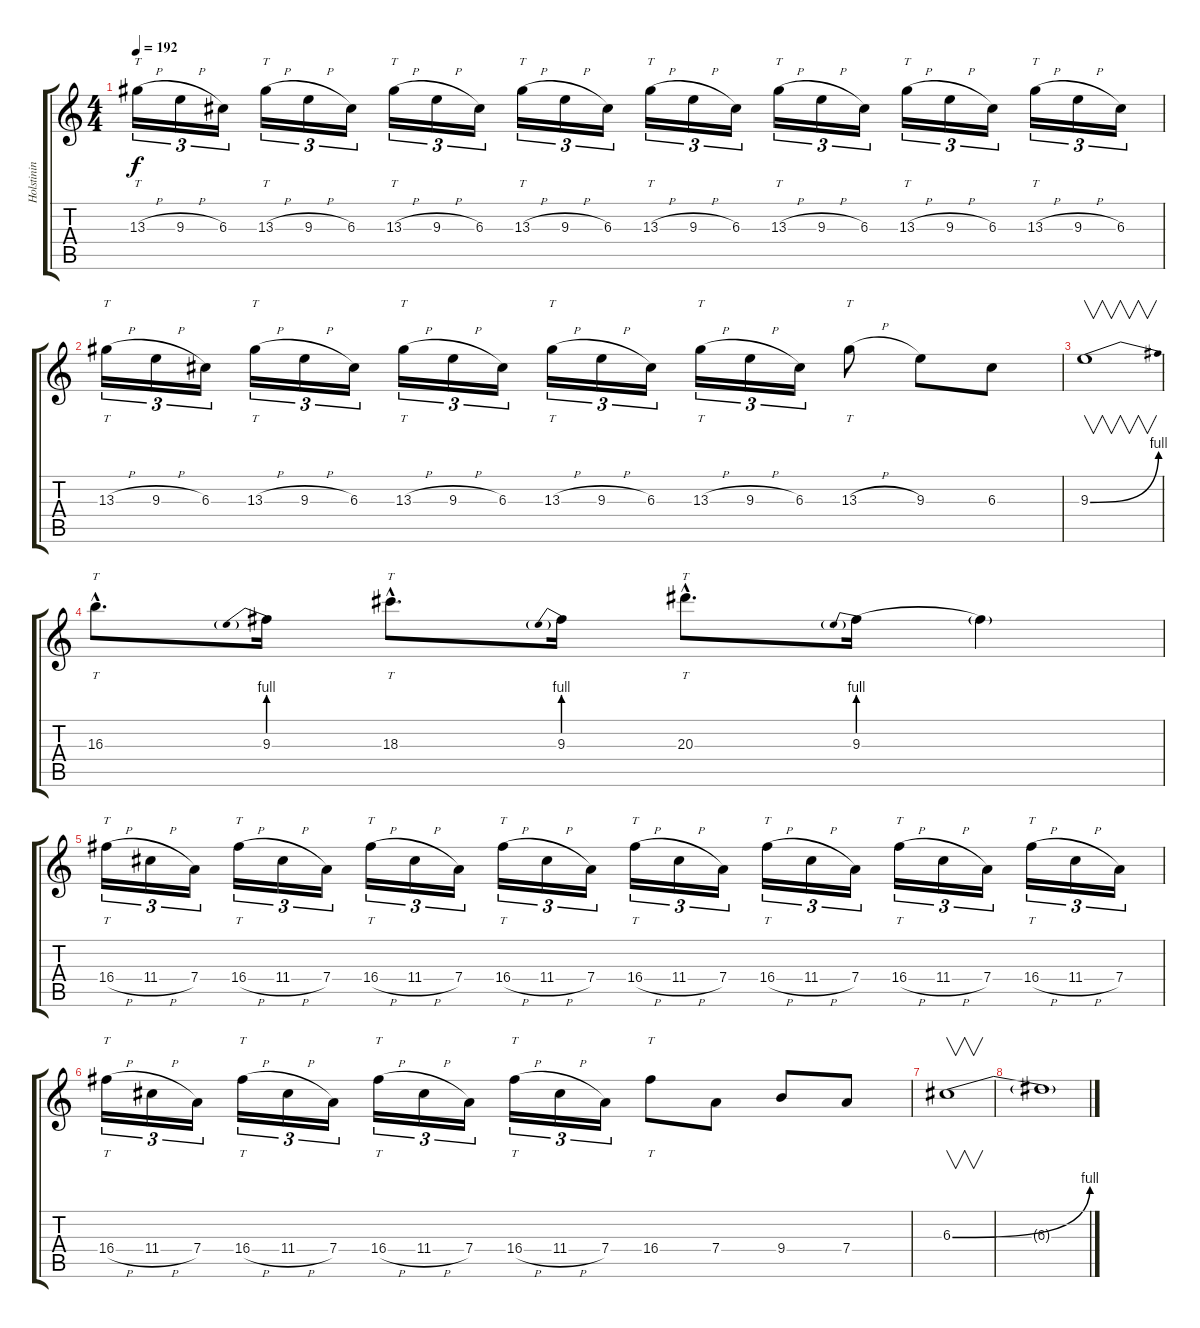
\track ("Holstinin 1" "Holstinin ") {instrument overdrivenguitar}
\staff {score tabs}
\tuning (E4 B3 G3 D3 A2 E2) {hide}
\ts (4 4)
\tempo 192
\clef g2
\ks c
13.3{h}.16{tt tu (3 2) dy f} 9.3{h}.16{tu (3 2)} 6.3.16{tu (3 2)} 13.3{h}.16{tt tu (3 2)} 9.3{h}.16{tu (3 2)} 6.3.16{tu (3 2)} 13.3{h}.16{tt tu (3 2)} 9.3{h}.16{tu (3 2)} 6.3.16{tu (3 2)} 13.3{h}.16{tt tu (3 2)} 9.3{h}.16{tu (3 2)} 6.3.16{tu (3 2)} 13.3{h}.16{tt tu (3 2)} 9.3{h}.16{tu (3 2)} 6.3.16{tu (3 2)} 13.3{h}.16{tt tu (3 2)} 9.3{h}.16{tu (3 2)} 6.3.16{tu (3 2)} 13.3{h}.16{tt tu (3 2)} 9.3{h}.16{tu (3 2)} 6.3.16{tu (3 2)} 13.3{h}.16{tt tu (3 2)} 9.3{h}.16{tu (3 2)} 6.3.16{tu (3 2)} |
13.3{h}.16{tt tu (3 2)} 9.3{h}.16{tu (3 2)} 6.3.16{tu (3 2)} 13.3{h}.16{tt tu (3 2)} 9.3{h}.16{tu (3 2)} 6.3.16{tu (3 2)} 13.3{h}.16{tt tu (3 2)} 9.3{h}.16{tu (3 2)} 6.3.16{tu (3 2)} 13.3{h}.16{tt tu (3 2)} 9.3{h}.16{tu (3 2)} 6.3.16{tu (3 2)} 13.3{h}.16{tt tu (3 2)} 9.3{h}.16{tu (3 2)} 6.3.16{tu (3 2)} 13.3{h}.8{tt} 9.3.8 6.3.8 |
9.3{be (bend 0 0 60 4)}.1{v} |
16.3{hac}.8{tt d} 9.3{be (prebend 0 4 60 4)}.16 18.3{hac}.8{tt d} 9.3{be (prebend 0 4 60 4)}.16 20.3{hac}.8{tt d} 9.3{be (prebend 0 4 60 4)}.16 9.3{t}.4 |
16.4{h}.16{tt tu (3 2)} 11.4{h}.16{tu (3 2)} 7.4.16{tu (3 2)} 16.4{h}.16{tt tu (3 2)} 11.4{h}.16{tu (3 2)} 7.4.16{tu (3 2)} 16.4{h}.16{tt tu (3 2)} 11.4{h}.16{tu (3 2)} 7.4.16{tu (3 2)} 16.4{h}.16{tt tu (3 2)} 11.4{h}.16{tu (3 2)} 7.4.16{tu (3 2)} 16.4{h}.16{tt tu (3 2)} 11.4{h}.16{tu (3 2)} 7.4.16{tu (3 2)} 16.4{h}.16{tt tu (3 2)} 11.4{h}.16{tu (3 2)} 7.4.16{tu (3 2)} 16.4{h}.16{tt tu (3 2)} 11.4{h}.16{tu (3 2)} 7.4.16{tu (3 2)} 16.4{h}.16{tt tu (3 2)} 11.4{h}.16{tu (3 2)} 7.4.16{tu (3 2)} |
16.4{h}.16{tt tu (3 2)} 11.4{h}.16{tu (3 2)} 7.4.16{tu (3 2)} 16.4{h}.16{tt tu (3 2)} 11.4{h}.16{tu (3 2)} 7.4.16{tu (3 2)} 16.4{h}.16{tt tu (3 2)} 11.4{h}.16{tu (3 2)} 7.4.16{tu (3 2)} 16.4{h}.16{tt tu (3 2)} 11.4{h}.16{tu (3 2)} 7.4.16{tu (3 2)} 16.4.8{tt} 7.4.8 9.4.8 7.4.8 |
6.3{be (bend 0 0 60 4)}.1{v} |
6.3{t}.1
